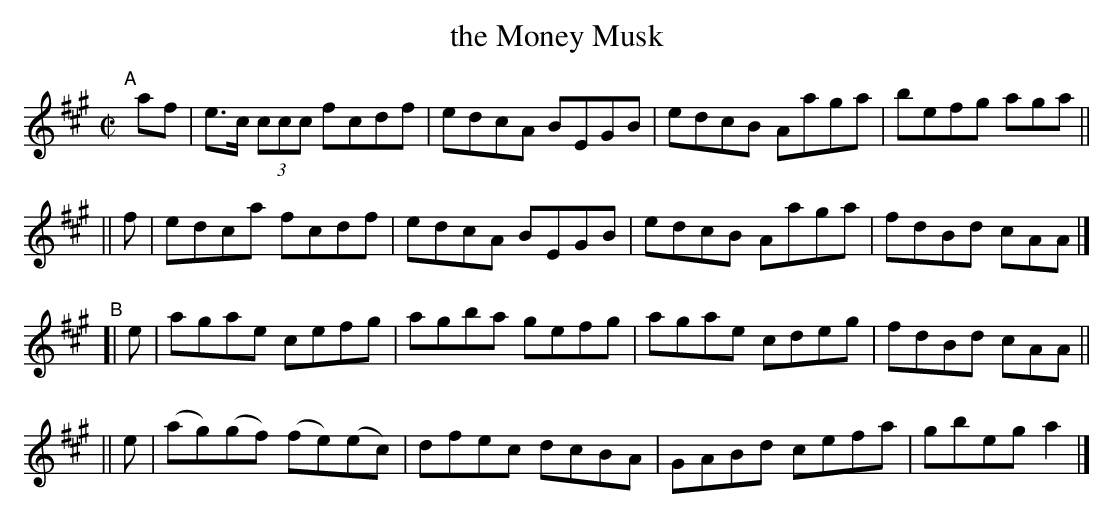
X:1
T: the Money Musk
M: C|
L: 1/8
K: A
"^A"[|]\
  af | e>c (3ccc fcdf | edcA BEGB | edcB Aaga | befg aga ||
|| f | edca fcdf | edcA BEGB | edcB Aaga | fdBd cAA |]
"^B"\
[| e | agae cefg | agba gefg | agae cdeg | fdBd cAA ||
|| e | (ag)(gf) (fe)(ec) | dfec dcBA | GABd cefa | gbeg a2 |]
